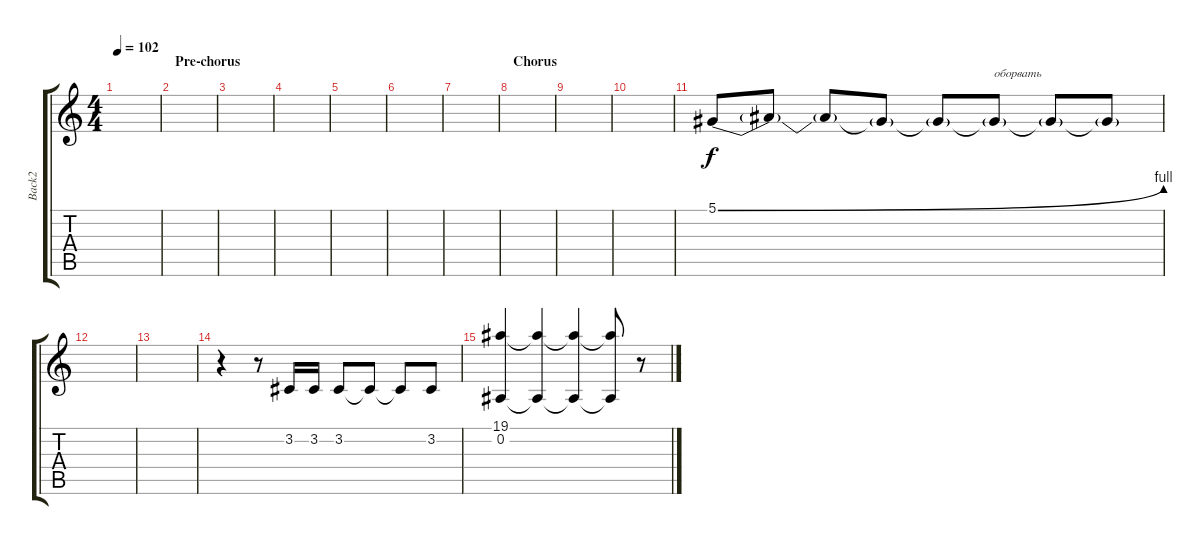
\track ("Back2" "Back2") {instrument tenorsax}
\staff {score tabs}
\tuning (Eb4 Bb3 Gb3 Db3 Ab2 Eb2) {hide}
\ts (4 4)
\tempo 102
\clef g2
\ks c
|
\section ("" "Pre-chorus")
|
|
|
|
|
|
\section ("" "Chorus")
|
|
|
5.1{be (bend 0 0 60 4)}.8 5.1{t}.8 5.1{t}.8 5.1{t}.8 5.1{t}.8 5.1{t}.8{txt "оборвать"} 5.1{t}.8 5.1{t}.8 |
|
|
r.4 r.8 3.2.16 3.2.16 3.2.8 3.2{t}.8 3.2{t}.8 3.2.8 |
(19.1 0.2).4 (19.1{t} 0.2{t}).4 (19.1{t} 0.2{t}).4 (19.1{t} 0.2{t}).8 r.8
